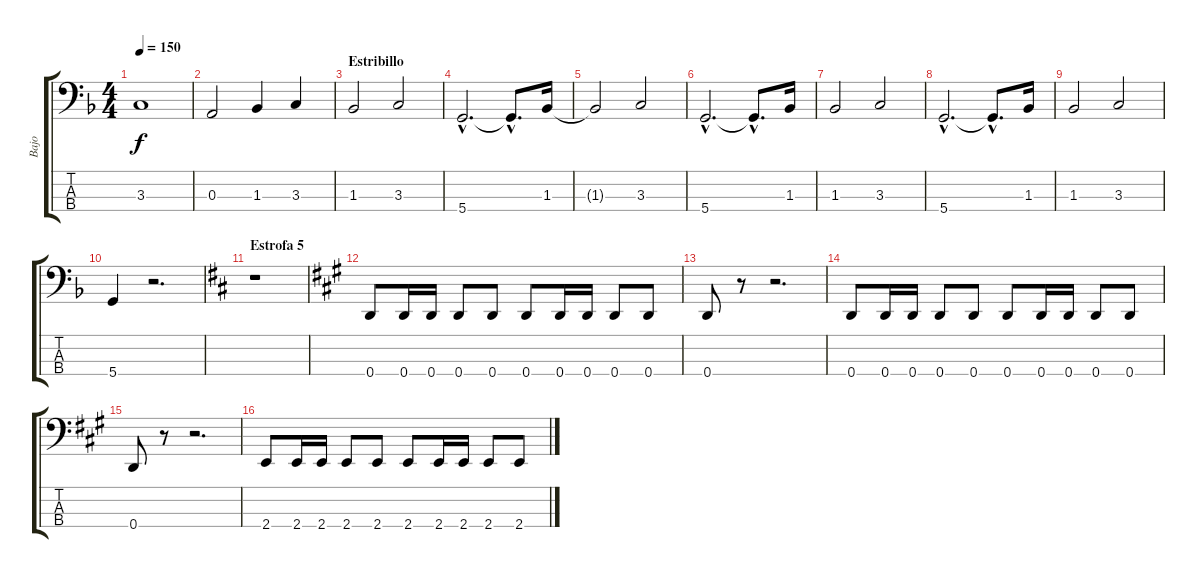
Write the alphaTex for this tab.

\track ("Bajo" "Bajo") {instrument electricbasspick}
\staff {score tabs}
\tuning (G2 D2 A1 D1) {hide}
\ts (4 4)
\tempo 150
\clef f4
\ks dminor
3.3.1{dy f} |
0.3.2 1.3.4 3.3.4 |
\section ("" "Estribillo")
1.3.2 3.3.2 |
5.4{hac}.2{d} 5.4{hac t}.8{d} 1.3.16 |
1.3{t}.2 3.3.2 |
5.4{hac}.2{d} 5.4{hac t}.8{d} 1.3.16 |
1.3.2 3.3.2 |
5.4{hac}.2{d} 5.4{hac t}.8{d} 1.3.16 |
1.3.2 3.3.2 |
5.4.4 r.2{d} |
\section ("" "Estrofa 5")
\ks d
r.1 |
\ks a
0.4.8 0.4.16 0.4.16 0.4.8 0.4.8 0.4.8 0.4.16 0.4.16 0.4.8 0.4.8 |
0.4.8 r.8 r.2{d} |
0.4.8 0.4.16 0.4.16 0.4.8 0.4.8 0.4.8 0.4.16 0.4.16 0.4.8 0.4.8 |
0.4.8 r.8 r.2{d} |
2.4.8 2.4.16 2.4.16 2.4.8 2.4.8 2.4.8 2.4.16 2.4.16 2.4.8 2.4.8
